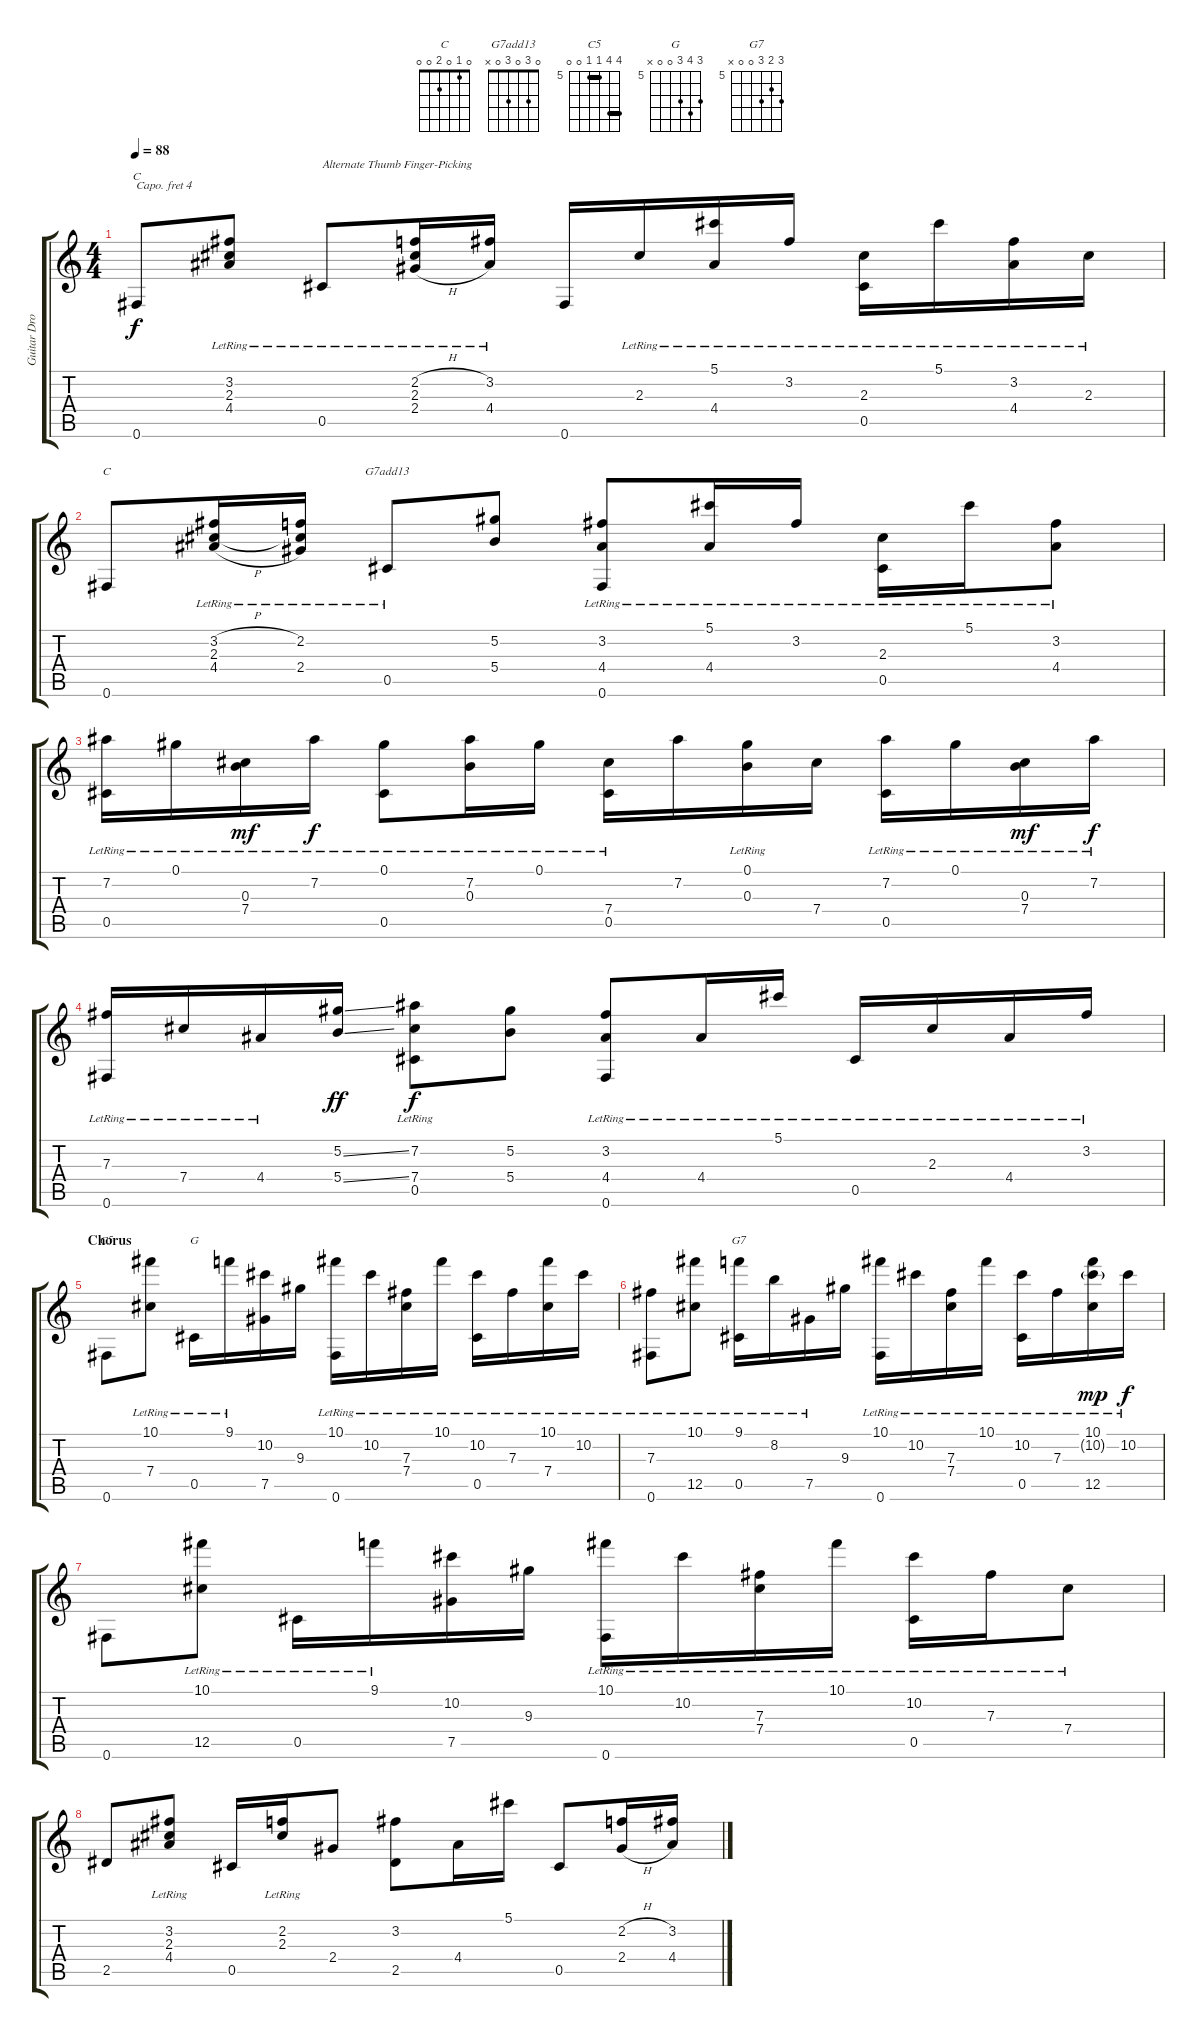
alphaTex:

\track ("Guitar Dropped D" "Guitar Dro") {instrument acousticguitarsteel}
\staff {score tabs}
\capo 4
\tuning (E4 B3 G3 D3 A2 D2) {hide}
\chord ("C" 3 1 0 2 0 0)
\chord ("C" 0 1 0 2 0 0)
\chord ("G7add13" 0 3 0 3 0 x)
\chord ("C5" 8 8 5 5 0 0) {firstfret 5 barre (5 8)}
\chord ("G" 7 8 7 0 0 x) {firstfret 5}
\chord ("G7" 7 6 7 0 0 x) {firstfret 5}
\ts (4 4)
\tempo 88
\clef g2
\ks c
0.6.8{ch "C" dy f} (3.2{lr} 2.3{lr} 4.4{lr}).8 0.5{lr}.8{txt "Alternate Thumb Finger-Picking"} (2.2{h} 2.3{lr} 2.4{h}).16 (3.2{lr} 4.4{lr}).16 0.6.16 2.3{lr}.16 (5.1{lr} 4.4{lr}).16 3.2{lr}.16 (2.3{lr} 0.5{lr}).16 5.1{lr}.16 (3.2{lr} 4.4{lr}).16 2.3{lr}.16 |
0.6.8{ch "C"} (3.2{h} 2.3{lr} 4.4{h}).16 (2.2{lr} 2.3{t} 2.4{lr}).16 0.5{lr}.8{ch "G7add13"} (5.2 5.4).8 (3.2{lr} 4.4{lr} 0.6).8 (5.1{lr} 4.4{lr}).16 3.2{lr}.16 (2.3{lr} 0.5{lr}).16 5.1{lr}.16 (3.2{lr} 4.4{lr}).8 |
(7.2 0.5{lr}).16 0.1{lr}.16 (0.3{lr} 7.4{lr}).16{dy mf} 7.2{lr}.16{dy f} (0.1{lr} 0.5{lr}).8 (7.2 0.3{lr}).16 0.1{lr}.16 (7.4 0.5{lr}).16 7.2.16 (0.1{lr} 0.3{lr}).16 7.4.16 (7.2 0.5{lr}).16 0.1{lr}.16 (0.3{lr} 7.4{lr}).16{dy mf} 7.2{lr}.16{dy f} |
(7.3{lr} 0.6).16 7.4{lr}.16 4.4{lr}.16 (5.2{ss} 5.4{ss}).16{dy ff} (7.2 7.4 0.5{lr}).8{dy f} (5.2 5.4).8 (3.2{lr} 4.4{lr} 0.6).8 4.4{lr}.16 5.1{lr}.16 0.5{lr}.16 2.3{lr}.16 4.4{lr}.16 3.2{lr}.16 |
\section ("" "Chorus")
0.6.8{ch "C5"} (10.1{lr} 7.4{lr}).8 0.5{lr}.16{ch "G"} 9.1{lr}.16 (10.2 7.5).16 9.3.16 (10.1{lr} 0.6).16 10.2{lr}.16 (7.3{lr} 7.4{lr}).16 10.1{lr}.16 (10.2{lr} 0.5{lr}).16 7.3{lr}.16 (10.1{lr} 7.4{lr}).16 10.2{lr}.16 |
(7.3{lr} 0.6).8 (10.1{lr} 12.5{lr}).8 (9.1{lr} 0.5{lr}).16{ch "G7"} 8.2{lr}.16 7.5{lr}.16 9.3.16 (10.1{lr} 0.6).16 10.2{lr}.16 (7.3{lr} 7.4{lr}).16 10.1{lr}.16 (10.2{lr} 0.5{lr}).16 7.3{lr}.16 (10.1{lr} 10.2{g lr} 12.5).16{dy mp} 10.2{lr}.16{dy f} |
0.6.8 (10.1{lr} 12.5{lr}).8 0.5{lr}.16 9.1{lr}.16 (10.2 7.5).16 9.3.16 (10.1{lr} 0.6).16 10.2{lr}.16 (7.3{lr} 7.4{lr}).16 10.1{lr}.16 (10.2{lr} 0.5{lr}).16 7.3{lr}.16 7.4{lr}.8 |
2.5.8 (3.2 2.3{lr} 4.4{lr}).8 0.5.16 (2.2 2.3{lr}).16 2.4.8 (3.2 2.5).8 4.4.16 5.1.16 0.5.8 (2.2{h} 2.4{h}).16 (3.2 4.4).16
